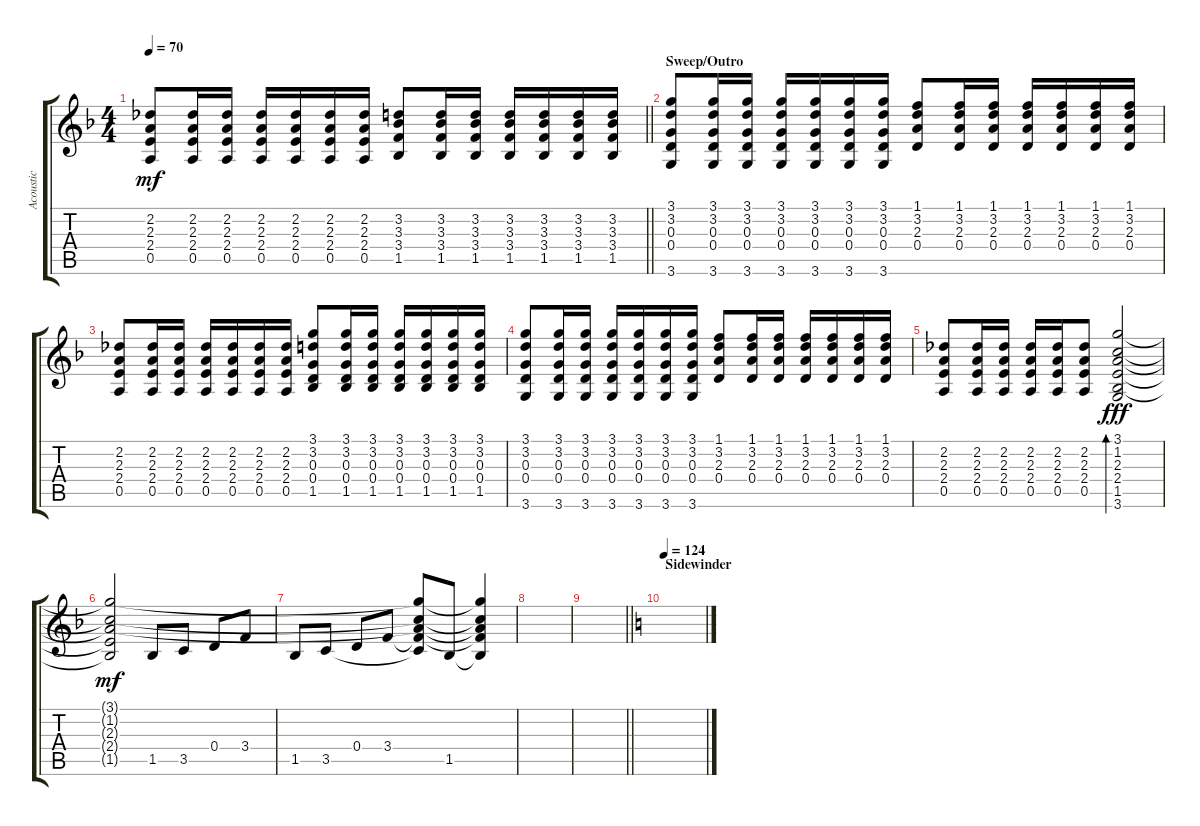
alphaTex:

\track ("Acoustic" "Acoustic") {instrument acousticguitarsteel}
\staff {score tabs}
\tuning (E4 B3 G3 D3 A2 E2) {hide}
\ts (4 4)
\tempo 70
\clef g2
\barLineRight lightlight
\ks f
(2.2 2.3 2.4 0.5).8{dy mf} (2.2 2.3 2.4 0.5).16 (2.2 2.3 2.4 0.5).16 (2.2 2.3 2.4 0.5).16 (2.2 2.3 2.4 0.5).16 (2.2 2.3 2.4 0.5).16 (2.2 2.3 2.4 0.5).16 (3.2 3.3 3.4 1.5).8 (3.2 3.3 3.4 1.5).16 (3.2 3.3 3.4 1.5).16 (3.2 3.3 3.4 1.5).16 (3.2 3.3 3.4 1.5).16 (3.2 3.3 3.4 1.5).16 (3.2 3.3 3.4 1.5).16 |
\section ("" "Sweep/Outro")
(3.1 3.2 0.3 0.4 3.6).8 (3.1 3.2 0.3 0.4 3.6).16 (3.1 3.2 0.3 0.4 3.6).16 (3.1 3.2 0.3 0.4 3.6).16 (3.1 3.2 0.3 0.4 3.6).16 (3.1 3.2 0.3 0.4 3.6).16 (3.1 3.2 0.3 0.4 3.6).16 (1.1 3.2 2.3 0.4).8 (1.1 3.2 2.3 0.4).16 (1.1 3.2 2.3 0.4).16 (1.1 3.2 2.3 0.4).16 (1.1 3.2 2.3 0.4).16 (1.1 3.2 2.3 0.4).16 (1.1 3.2 2.3 0.4).16 |
(2.2 2.3 2.4 0.5).8 (2.2 2.3 2.4 0.5).16 (2.2 2.3 2.4 0.5).16 (2.2 2.3 2.4 0.5).16 (2.2 2.3 2.4 0.5).16 (2.2 2.3 2.4 0.5).16 (2.2 2.3 2.4 0.5).16 (3.1 3.2 0.3 0.4 1.5).8 (3.1 3.2 0.3 0.4 1.5).16 (3.1 3.2 0.3 0.4 1.5).16 (3.1 3.2 0.3 0.4 1.5).16 (3.1 3.2 0.3 0.4 1.5).16 (3.1 3.2 0.3 0.4 1.5).16 (3.1 3.2 0.3 0.4 1.5).16 |
(3.1 3.2 0.3 0.4 3.6).8 (3.1 3.2 0.3 0.4 3.6).16 (3.1 3.2 0.3 0.4 3.6).16 (3.1 3.2 0.3 0.4 3.6).16 (3.1 3.2 0.3 0.4 3.6).16 (3.1 3.2 0.3 0.4 3.6).16 (3.1 3.2 0.3 0.4 3.6).16 (1.1 3.2 2.3 0.4).8 (1.1 3.2 2.3 0.4).16 (1.1 3.2 2.3 0.4).16 (1.1 3.2 2.3 0.4).16 (1.1 3.2 2.3 0.4).16 (1.1 3.2 2.3 0.4).16 (1.1 3.2 2.3 0.4).16 |
(2.2 2.3 2.4 0.5).8 (2.2 2.3 2.4 0.5).16 (2.2 2.3 2.4 0.5).16 (2.2 2.3 2.4 0.5).16 (2.2 2.3 2.4 0.5).16 (2.2 2.3 2.4 0.5).8 (3.1 1.2 2.3 2.4 1.5 3.6).2{bd 480 dy fff} |
(3.1{t} 1.2{t} 2.3{t} 2.4{t} 1.5{t}).2{dy mf} 1.5.8 3.5.8 0.4.8 3.4.8 |
1.5.8 3.5.8 0.4.8 3.4.8 (3.1{t} 1.2{t} 2.3{t} 3.4{t} 3.5{t}).8 1.5.8 (3.1{t} 1.2{t} 2.3{t} 3.4{t} 1.5{t}).4 |
|
\barLineRight lightlight
|
\section ("" "Sidewinder")
\tempo 124
\ks c
